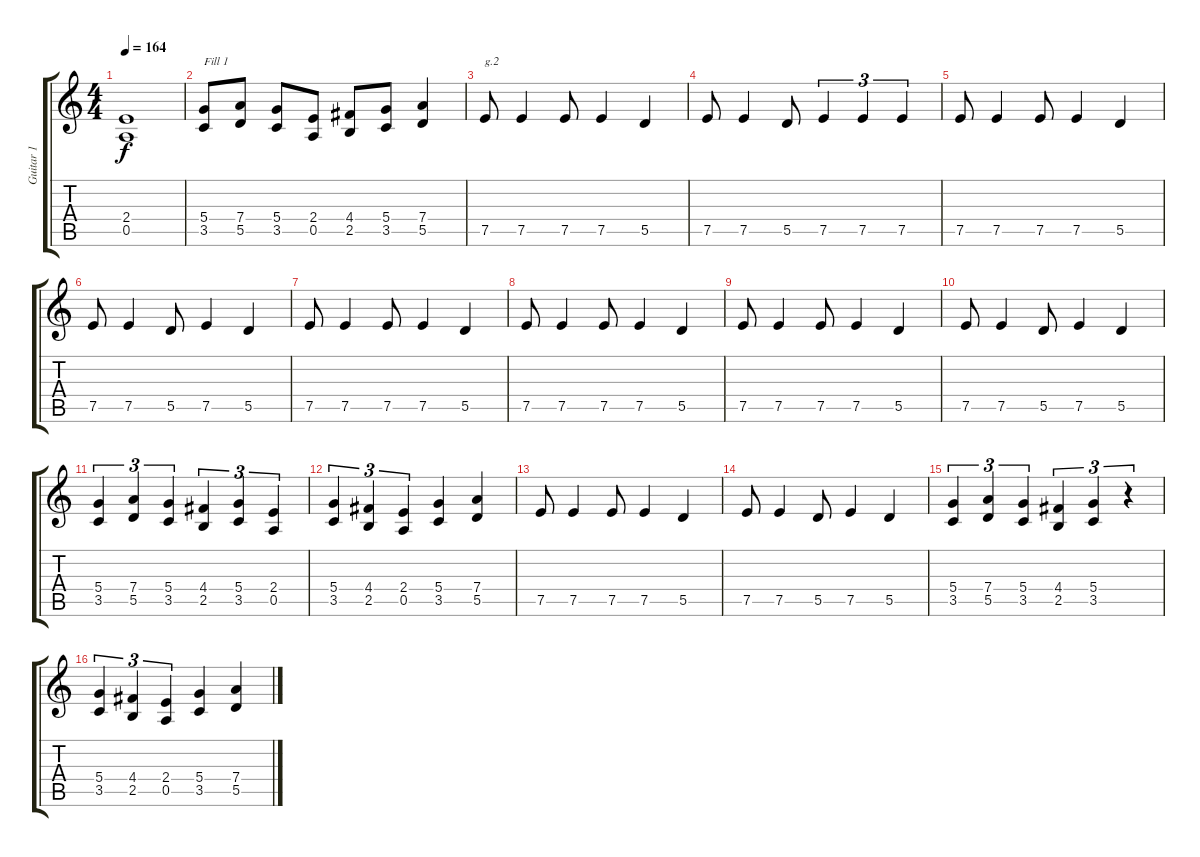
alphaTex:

\track ("Guitar 1" "Guitar 1") {instrument distortionguitar}
\staff {score tabs}
\tuning (E4 B3 G3 D3 A2 E2) {hide}
\ts (4 4)
\tempo 164
\clef g2
\ks c
(2.4 0.5).1{dy f} |
(5.4 3.5).8{txt "Fill 1"} (7.4 5.5).8 (5.4 3.5).8 (2.4 0.5).8 (4.4 2.5).8 (5.4 3.5).8 (7.4 5.5).4 |
7.5.8{txt "g.2"} 7.5.4 7.5.8 7.5.4 5.5.4 |
7.5.8 7.5.4 5.5.8 7.5.4{tu (3 2)} 7.5.4{tu (3 2)} 7.5.4{tu (3 2)} |
7.5.8 7.5.4 7.5.8 7.5.4 5.5.4 |
7.5.8 7.5.4 5.5.8 7.5.4 5.5.4 |
7.5.8 7.5.4 7.5.8 7.5.4 5.5.4 |
7.5.8 7.5.4 7.5.8 7.5.4 5.5.4 |
7.5.8 7.5.4 7.5.8 7.5.4 5.5.4 |
7.5.8 7.5.4 5.5.8 7.5.4 5.5.4 |
(5.4 3.5).4{tu (3 2)} (7.4 5.5).4{tu (3 2)} (5.4 3.5).4{tu (3 2)} (4.4 2.5).4{tu (3 2)} (5.4 3.5).4{tu (3 2)} (2.4 0.5).4{tu (3 2)} |
(5.4 3.5).4{tu (3 2)} (4.4 2.5).4{tu (3 2)} (2.4 0.5).4{tu (3 2)} (5.4 3.5).4 (7.4 5.5).4 |
7.5.8 7.5.4 7.5.8 7.5.4 5.5.4 |
7.5.8 7.5.4 5.5.8 7.5.4 5.5.4 |
(5.4 3.5).4{tu (3 2)} (7.4 5.5).4{tu (3 2)} (5.4 3.5).4{tu (3 2)} (4.4 2.5).4{tu (3 2)} (5.4 3.5).4{tu (3 2)} r.4{tu (3 2)} |
(5.4 3.5).4{tu (3 2)} (4.4 2.5).4{tu (3 2)} (2.4 0.5).4{tu (3 2)} (5.4 3.5).4 (7.4 5.5).4
